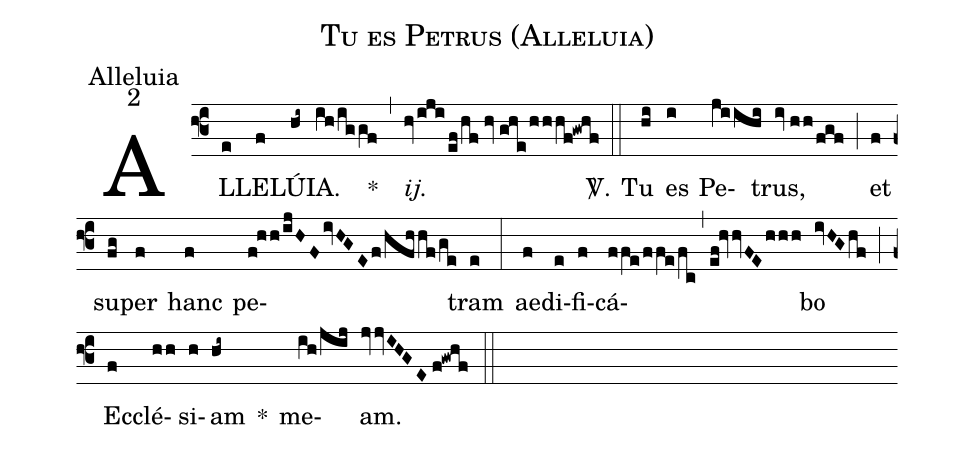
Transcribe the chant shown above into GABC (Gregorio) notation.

name:Tu es Petrus (Alleluia);
office-part:Alleluia;
mode:2;
%%
(f3) AL(e)LE(f)LÚ(hi~)IA.(ih/iggf) *(,) <i>ij.</i>(hv/iji/ef/hf//hv///ghe/hhhf!gwhf) <sp>V/</sp>.(::) Tu(hi) es(i) Pe(jiihi)trus,(iv///hh/fgf) (;) et(f) su(fg)per(f) hanc(f) pe(f!hh/ijHF/ivHGE/f/hfhhf/ge)tram(e) (:) ae(f)di(e)fi(f)cá(ffe/ffe/fc,ef!hvvFE/hhh)bo(ivHG/hf) (;) Ec(f)clé(hh)si(h)am(hi~) *() me(ih/jij)am.(jvvIHGE//f!gwhf) (::)
